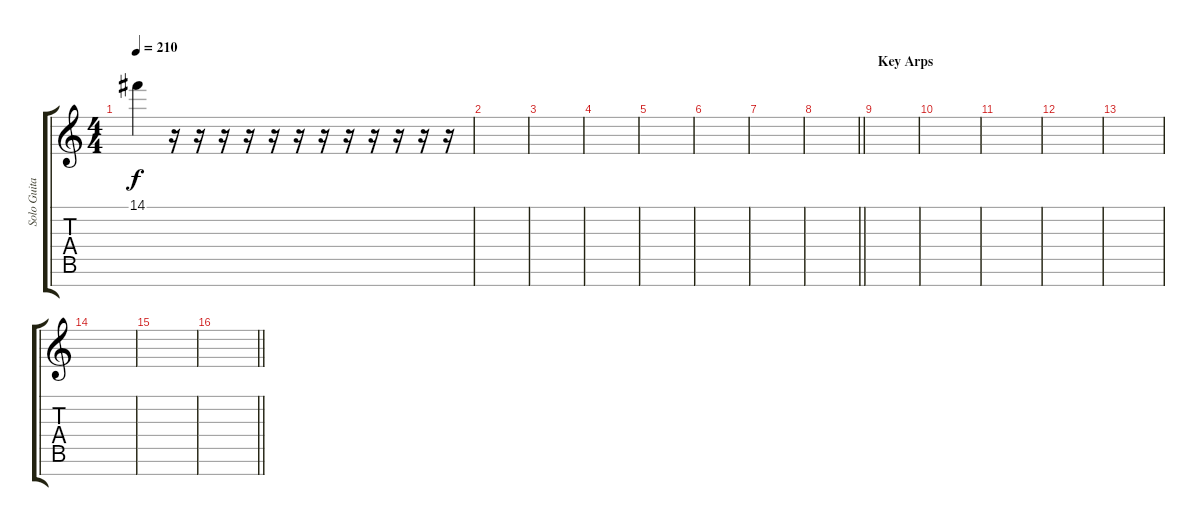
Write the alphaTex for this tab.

\track ("Solo Guitar" "Solo Guita") {instrument overdrivenguitar}
\staff {score tabs}
\tuning (E4 B3 G3 D3 A2 E2 B1) {hide}
\ts (4 4)
\tempo 210
\clef g2
\ks c
14.1{t}.4{dy f} r.16 r.16 r.16 r.16 r.16 r.16 r.16 r.16 r.16 r.16 r.16 r.16 |
|
|
|
|
|
|
\barLineRight lightlight
|
\section ("" "Key Arps")
|
|
|
|
|
|
|
\barLineRight lightlight
